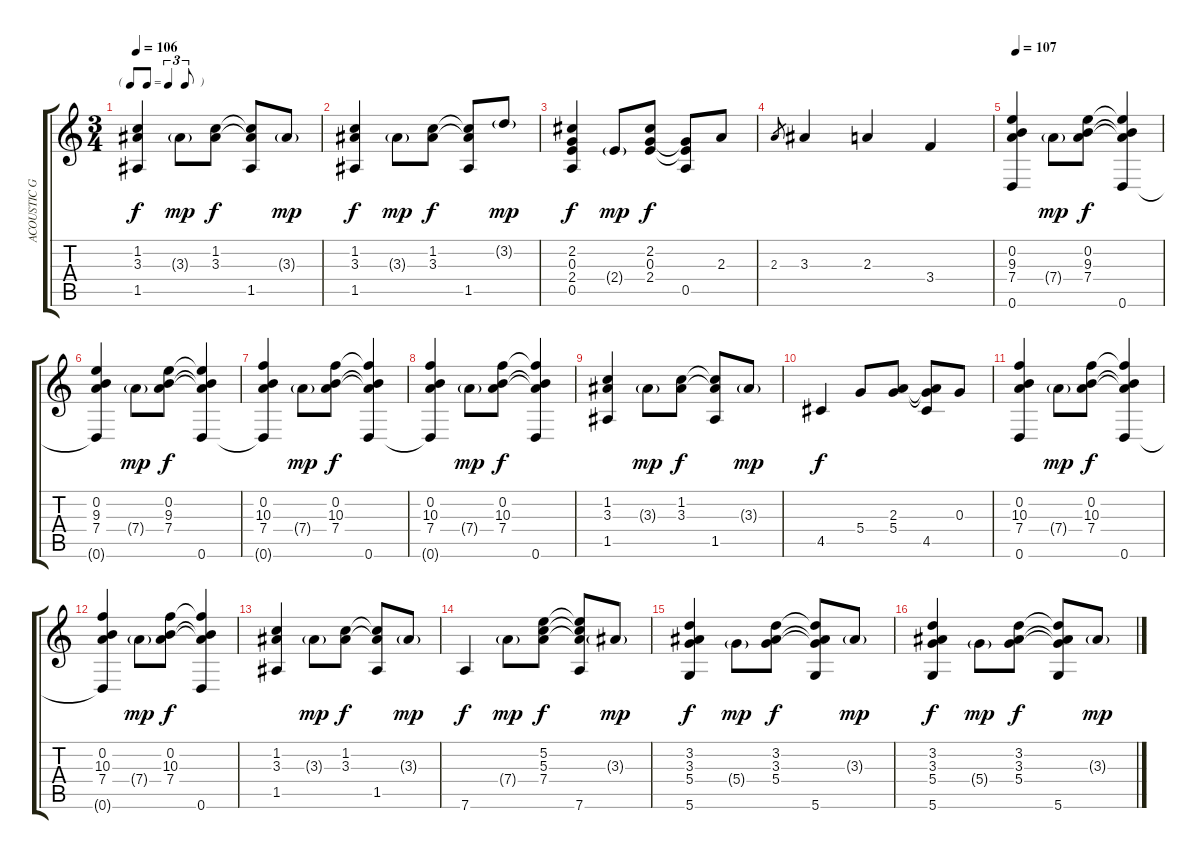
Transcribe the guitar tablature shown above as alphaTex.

\track ("ACOUSTIC GUITAR (CARMEN)" "ACOUSTIC G") {instrument acousticguitarnylon}
\staff {score tabs}
\tuning (E4 B3 G3 D3 A2 D2) {hide}
\ts (3 4)
\tf triplet8th
\tempo 106
\clef g2
\ks c
(1.2 3.3 1.5).4{dy f} 3.3{g}.8{dy mp} (1.2 3.3).8{dy f} (1.2{t} 3.3{t} 1.5).8 3.3{g}.8{dy mp} |
(1.2 3.3 1.5).4{dy f} 3.3{g}.8{dy mp} (1.2 3.3).8{dy f} (1.2{t} 3.3{t} 1.5).8 3.2{g}.8{dy mp} |
(2.2 0.3 2.4 0.5).4{dy f} 2.4{g}.8{dy mp} (2.2 0.3 2.4).8{dy f} (0.3{t} 2.4{t} 0.5).8 2.3.8 |
2.3.8{gr} 3.3.4 2.3.4 3.4.4 |
\tempo 107
(0.2 9.3 7.4 0.6).4{volume 13} 7.4{g}.8{dy mp} (0.2 9.3 7.4).8{dy f} (0.2{t} 9.3{t} 7.4{t} 0.6).4 |
(0.2 9.3 7.4 0.6{t}).4 7.4{g}.8{dy mp} (0.2 9.3 7.4).8{dy f} (0.2{t} 9.3{t} 7.4{t} 0.6).4 |
(0.2 10.3 7.4 0.6{t}).4 7.4{g}.8{dy mp} (0.2 10.3 7.4).8{dy f} (0.2{t} 10.3{t} 7.4{t} 0.6).4 |
(0.2 10.3 7.4 0.6{t}).4 7.4{g}.8{dy mp} (0.2 10.3 7.4).8{dy f} (0.2{t} 10.3{t} 7.4{t} 0.6).4 |
(1.2 3.3 1.5).4 3.3{g}.8{dy mp} (1.2 3.3).8{dy f} (1.2{t} 3.3{t} 1.5).8 3.3{g}.8{dy mp} |
4.5.4{dy f} 5.4.8 (2.3 5.4).8 (2.3{t} 5.4{t} 4.5).8 0.3.8 |
(0.2 10.3 7.4 0.6).4 7.4{g}.8{dy mp} (0.2 10.3 7.4).8{dy f} (0.2{t} 10.3{t} 7.4{t} 0.6).4 |
(0.2 10.3 7.4 0.6{t}).4 7.4{g}.8{dy mp} (0.2 10.3 7.4).8{dy f} (0.2{t} 10.3{t} 7.4{t} 0.6).4 |
(1.2 3.3 1.5).4 3.3{g}.8{dy mp} (1.2 3.3).8{dy f} (1.2{t} 3.3{t} 1.5).8 3.3{g}.8{dy mp} |
7.6.4{dy f} 7.4{g}.8{dy mp} (5.2 5.3 7.4).8{dy f} (5.2{t} 5.3{t} 7.4{t} 7.6).8 3.3{g}.8{dy mp} |
(3.2 3.3 5.4 5.6).4{dy f} 5.4{g}.8{dy mp} (3.2 3.3 5.4).8{dy f} (3.2{t} 3.3{t} 5.4{t} 5.6).8 3.3{g}.8{dy mp} |
(3.2 3.3 5.4 5.6).4{dy f} 5.4{g}.8{dy mp} (3.2 3.3 5.4).8{dy f} (3.2{t} 3.3{t} 5.4{t} 5.6).8 3.3{g}.8{dy mp}
